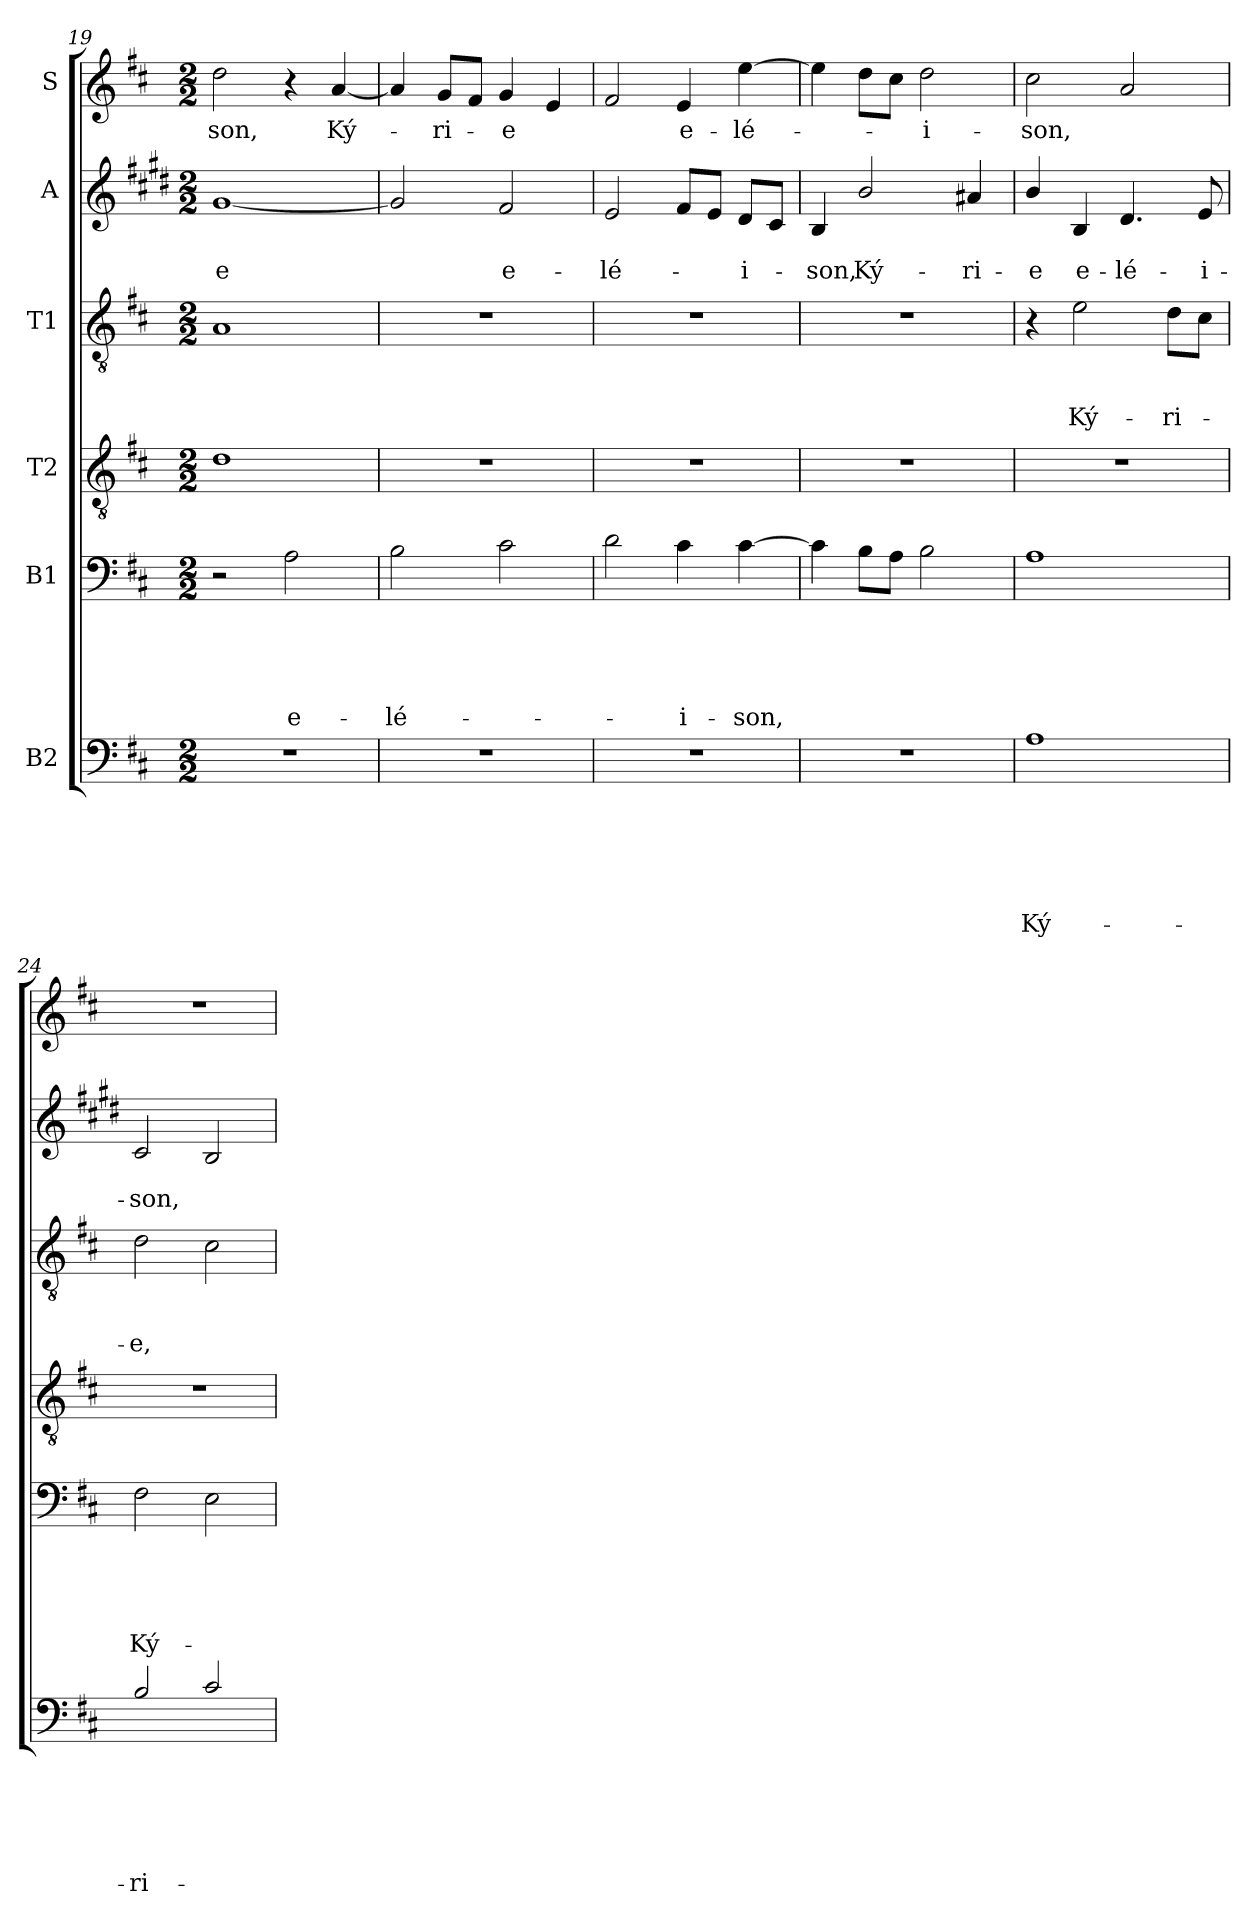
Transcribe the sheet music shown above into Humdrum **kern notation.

**kern	**text	**text	**text	**text	**text	**text	**kern	**text	**text	**text	**text	**text	**kern	**text	**kern	**text	**text	**text	**kern	**text	**text	**kern	**text
*part6	*part6	*part6	*part6	*part6	*part6	*part6	*part5	*part5	*part5	*part5	*part5	*part5	*part4	*part4	*part3	*part3	*part3	*part3	*part2	*part2	*part2	*part1	*part1
*staff6	*staff6	*staff6	*staff6	*staff6	*staff6	*staff6	*staff5	*staff5	*staff5	*staff5	*staff5	*staff5	*staff4	*staff4	*staff3	*staff3	*staff3	*staff3	*staff2	*staff2	*staff2	*staff1	*staff1
*I"B2	*	*	*	*	*	*	*I"B1	*	*	*	*	*	*I"T2	*	*I"T1	*	*	*	*I"A	*	*	*I"S	*
*clefF4	*	*	*	*	*	*	*clefF4	*	*	*	*	*	*clefGv2	*	*clefGv2	*	*	*	*clefG2	*	*	*clefG2	*
*ITrd7c12	*	*	*	*	*	*	*	*	*	*	*	*	*ITrd8c14	*	*	*	*	*	*ITrd1c2	*	*	*	*
*k[f#c#]	*	*	*	*	*	*	*k[f#c#]	*	*	*	*	*	*k[f#c#]	*	*k[f#c#]	*	*	*	*k[f#c#]	*	*	*k[f#c#]	*
*D:	*	*	*	*	*	*	*D:	*	*	*	*	*	*D:	*	*D:	*	*	*	*D:	*	*	*D:	*
*M2/2	*	*	*	*	*	*	*M2/2	*	*	*	*	*	*M2/2	*	*M2/2	*	*	*	*M2/2	*	*	*M2/2	*
=19	=19	=19	=19	=19	=19	=19	=19	=19	=19	=19	=19	=19	=19	=19	=19	=19	=19	=19	=19	=19	=19	=19	=19
!	!	!	!	!	!	!	!	!	!	!	!	!	!	!	!	!	!	!	!	!	!LO:LY:b	!	!LO:LY:b
1r	.	.	.	.	.	.	2r	.	.	.	.	.	1D	.	1A	.	.	.	[1f#	.	-e	2dd\	-son,
!	!	!	!	!	!	!	!	!	!	!	!	!LO:LY:b	!	!	!	!	!	!	!	!	!	!	!
.	.	.	.	.	.	.	2A\	.	.	.	.	e-	.	.	.	.	.	.	.	.	.	4r	.
!	!	!	!	!	!	!	!	!	!	!	!	!	!	!	!	!	!	!	!	!	!	!	!LO:LY:b
.	.	.	.	.	.	.	.	.	.	.	.	.	.	.	.	.	.	.	.	.	.	[4a/	Ký-
=20	=20	=20	=20	=20	=20	=20	=20	=20	=20	=20	=20	=20	=20	=20	=20	=20	=20	=20	=20	=20	=20	=20	=20
!	!	!	!	!	!	!	!	!	!	!	!	!LO:LY:b	!	!	!	!	!	!	!	!	!	!	!
1r	.	.	.	.	.	.	2B\	.	.	.	.	-lé-	1r	.	1r	.	.	.	2f#/]	.	.	4a/]	.
!	!	!	!	!	!	!	!	!	!	!	!	!	!	!	!	!	!	!	!	!	!	!	!LO:LY:b
.	.	.	.	.	.	.	.	.	.	.	.	.	.	.	.	.	.	.	.	.	.	8g/L	-ri-
.	.	.	.	.	.	.	.	.	.	.	.	.	.	.	.	.	.	.	.	.	.	8f#/J	.
!	!	!	!	!	!	!	!	!	!	!	!	!	!	!	!	!	!	!	!	!	!LO:LY:b	!	!LO:LY:b
.	.	.	.	.	.	.	2c#\	.	.	.	.	.	.	.	.	.	.	.	2e/	.	e-	4g/	-e
.	.	.	.	.	.	.	.	.	.	.	.	.	.	.	.	.	.	.	.	.	.	4e/	.
=21	=21	=21	=21	=21	=21	=21	=21	=21	=21	=21	=21	=21	=21	=21	=21	=21	=21	=21	=21	=21	=21	=21	=21
!	!	!	!	!	!	!	!	!	!	!	!	!	!	!	!	!	!	!	!	!	!LO:LY:b	!	!
1r	.	.	.	.	.	.	2d\	.	.	.	.	.	1r	.	1r	.	.	.	2d/	.	-lé-	2f#/	.
!	!	!	!	!	!	!	!	!	!	!	!	!LO:LY:b	!	!	!	!	!	!	!	!	!	!	!LO:LY:b
.	.	.	.	.	.	.	4c#\	.	.	.	.	-i-	.	.	.	.	.	.	8e/L	.	.	4e/	e-
.	.	.	.	.	.	.	.	.	.	.	.	.	.	.	.	.	.	.	8d/J	.	.	.	.
!	!	!	!	!	!	!	!	!	!	!	!	!LO:LY:b	!	!	!	!	!	!	!	!	!LO:LY:b	!	!LO:LY:b
.	.	.	.	.	.	.	[4c#\	.	.	.	.	-son,	.	.	.	.	.	.	8c#/L	.	-i-	[4ee\	-lé-
.	.	.	.	.	.	.	.	.	.	.	.	.	.	.	.	.	.	.	8B/J	.	.	.	.
=22	=22	=22	=22	=22	=22	=22	=22	=22	=22	=22	=22	=22	=22	=22	=22	=22	=22	=22	=22	=22	=22	=22	=22
!	!	!	!	!	!	!	!	!	!	!	!	!	!	!	!	!	!	!	!	!	!LO:LY:b	!	!
1r	.	.	.	.	.	.	4c#\]	.	.	.	.	.	1r	.	1r	.	.	.	4A/	.	-son,	4ee\]	.
!	!	!	!	!	!	!	!	!	!	!	!	!	!	!	!	!	!	!	!	!	!LO:LY:b	!	!
.	.	.	.	.	.	.	8B\L	.	.	.	.	.	.	.	.	.	.	.	2a/	.	Ký-	8dd\L	.
.	.	.	.	.	.	.	8A\J	.	.	.	.	.	.	.	.	.	.	.	.	.	.	8cc#\J	.
!	!	!	!	!	!	!	!	!	!	!	!	!	!	!	!	!	!	!	!	!	!	!	!LO:LY:b
.	.	.	.	.	.	.	2B\	.	.	.	.	.	.	.	.	.	.	.	.	.	.	2dd\	-i-
!	!	!	!	!	!	!	!	!	!	!	!	!	!	!	!	!	!	!	!	!	!LO:LY:b	!	!
.	.	.	.	.	.	.	.	.	.	.	.	.	.	.	.	.	.	.	4g#/	.	-ri-	.	.
!!LO:PB:g=z
=23	=23	=23	=23	=23	=23	=23	=23	=23	=23	=23	=23	=23	=23	=23	=23	=23	=23	=23	=23	=23	=23	=23	=23
!	!	!	!	!	!	!LO:LY:b	!	!	!	!	!	!	!	!	!	!	!	!	!	!	!LO:LY:b	!	!LO:LY:b
1AA	.	.	.	.	.	Ký-	1A	.	.	.	.	.	1r	.	4r	.	.	.	4a/	.	-e	2cc#\	-son,
!	!	!	!	!	!	!	!	!	!	!	!	!	!	!	!	!	!	!LO:LY:b	!	!	!LO:LY:b	!	!
.	.	.	.	.	.	.	.	.	.	.	.	.	.	.	2e\	.	.	Ký-	4A/	.	e-	.	.
!	!	!	!	!	!	!	!	!	!	!	!	!	!	!	!	!	!	!	!	!	!LO:LY:b	!	!
.	.	.	.	.	.	.	.	.	.	.	.	.	.	.	.	.	.	.	4.c#/	.	-lé-	2a/	.
!	!	!	!	!	!	!	!	!	!	!	!	!	!	!	!	!	!	!LO:LY:b	!	!	!	!	!
.	.	.	.	.	.	.	.	.	.	.	.	.	.	.	8d\L	.	.	-ri-	.	.	.	.	.
!	!	!	!	!	!	!	!	!	!	!	!	!	!	!	!	!	!	!	!	!	!LO:LY:b	!	!
.	.	.	.	.	.	.	.	.	.	.	.	.	.	.	8c#\J	.	.	.	8d/	.	-i-	.	.
=24	=24	=24	=24	=24	=24	=24	=24	=24	=24	=24	=24	=24	=24	=24	=24	=24	=24	=24	=24	=24	=24	=24	=24
!	!	!	!	!	!	!LO:LY:b	!	!	!	!	!	!LO:LY:b	!	!	!	!	!	!LO:LY:b	!	!	!LO:LY:b	!	!
2BB/	.	.	.	.	.	-ri-	2F#\	.	.	.	.	Ký-	1r	.	2d\	.	.	-e,	2B/	.	-son,	1r	.
2C#/	.	.	.	.	.	.	2E\	.	.	.	.	.	.	.	2c#\	.	.	.	2A/	.	.	.	.
=	=	=	=	=	=	=	=	=	=	=	=	=	=	=	=	=	=	=	=	=	=	=	=
*-	*-	*-	*-	*-	*-	*-	*-	*-	*-	*-	*-	*-	*-	*-	*-	*-	*-	*-	*-	*-	*-	*-	*-
